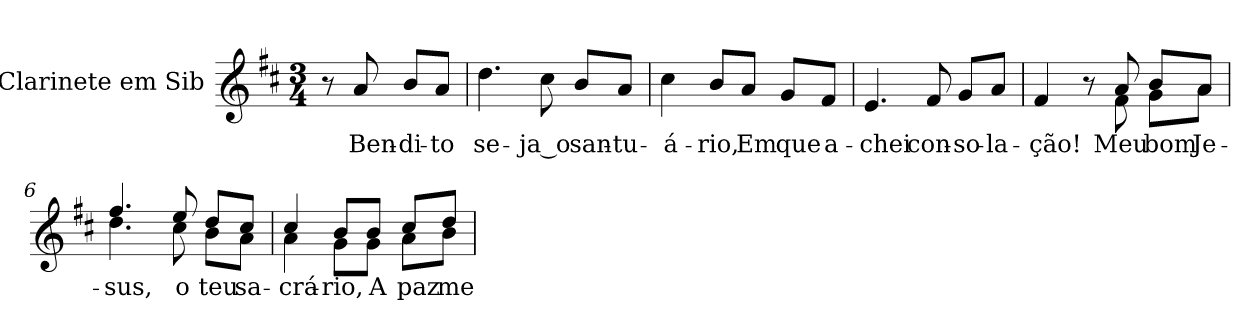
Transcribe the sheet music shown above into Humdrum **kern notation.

**kern	**text
*part1	*part1
*staff1	*staff1
*I"Clarinete em Sib	*
*I'Cl.	*
!!LO:PB:g=z
*clefG2	*
*ITrd1c2	*
*k[]	*
*C:	*
*M3/4	*
*MM60	*
=1	=1
8r	.
!	!LO:LY:b:color=#000000
8gi/	Ben-
!	!LO:LY:b:color=#000000
8ai/L	-di-
!	!LO:LY:b:color=#000000
8gi/J	-to
=2	=2
!	!LO:LY:b:color=#000000
4.cci\	se-
!	!LO:LY:b:color=#000000
8bi\	-ja_o
!	!LO:LY:b:color=#000000
8ai/L	san-
!	!LO:LY:b:color=#000000
8gi/J	-tu-
=3	=3
!	!LO:LY:b:color=#000000
4bi\	-á-
!	!LO:LY:b:color=#000000
8ai/L	-rio,
!	!LO:LY:b:color=#000000
8gi/J	Em
!	!LO:LY:b:color=#000000
8fi/L	que
!	!LO:LY:b:color=#000000
8ei/J	a-
=4	=4
!	!LO:LY:b:color=#000000
4.di/	-chei
!	!LO:LY:b:color=#000000
8ei/	con-
!	!LO:LY:b:color=#000000
8fi/L	-so-
!	!LO:LY:b:color=#000000
8gi/J	-la-
=5	=5
!	!LO:LY:b:color=#000000
*^	*
4ei/	4.ryy	-ção!
8r	.	.
!	!	!LO:LY:b:color=#000000
8gi/	8ei\	Meu
!	!	!LO:LY:b:color=#000000
8ai/L	8fi\L	bom
!	!	!LO:LY:b:color=#000000
8gi/J	8gi\J	Je-
!!LO:LB:g=z	!!
=6	=6	=6
!	!	!LO:LY:b:color=#000000
4.eei/	4.cci\	-sus,
!	!	!LO:LY:b:color=#000000
8ddi/	8bi\	o
!	!	!LO:LY:b:color=#000000
8cci/L	8ai\L	teu
!	!	!LO:LY:b:color=#000000
8bi/J	8gi\J	sa-
=7	=7	=7
!	!	!LO:LY:b:color=#000000
4bi/	4gi\	-crá-
!	!	!LO:LY:b:color=#000000
8ai/L	8fi\L	-rio,
!	!	!LO:LY:b:color=#000000
8ai/J	8fi\J	A
!	!	!LO:LY:b:color=#000000
8bi/L	8gi\L	paz
!	!	!LO:LY:b:color=#000000
8cci/J	8ai\J	me
*v	*v	*
=	=
*-	*-
